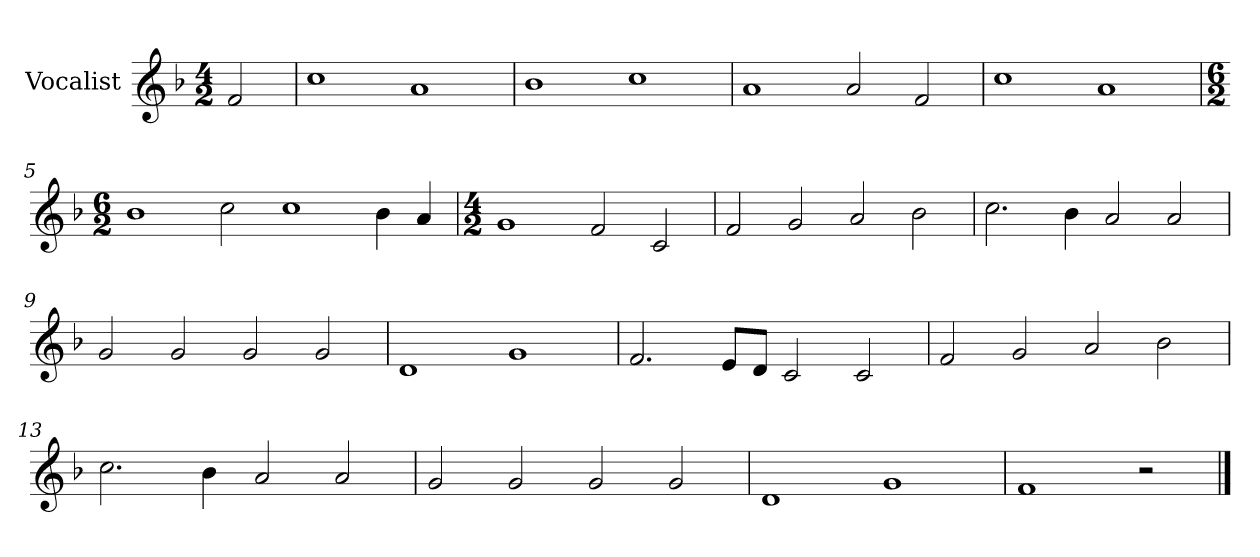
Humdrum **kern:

**kern
*part1
*staff1
*I"Vocalist
*k[b-]
*F:
*M4/2
=
2f
=1
1cc
1a
=2
1b-
1cc
=3
1a
2a
2f
=4
1cc
1a
=5
*M6/2
1b-
2cc
1cc
4b-
4a
=6
*M4/2
1g
2f
2c
=7
2f
2g
2a
2b-
=8
2.cc
4b-
2a
2a
=9
2g
2g
2g
2g
=10
1d
1g
=11
2.f
8eL
8dJ
2c
2c
=12
2f
2g
2a
2b-
=13
2.cc
4b-
2a
2a
=14
2g
2g
2g
2g
=15
1d
1g
=16
1f
2r
==
*-
